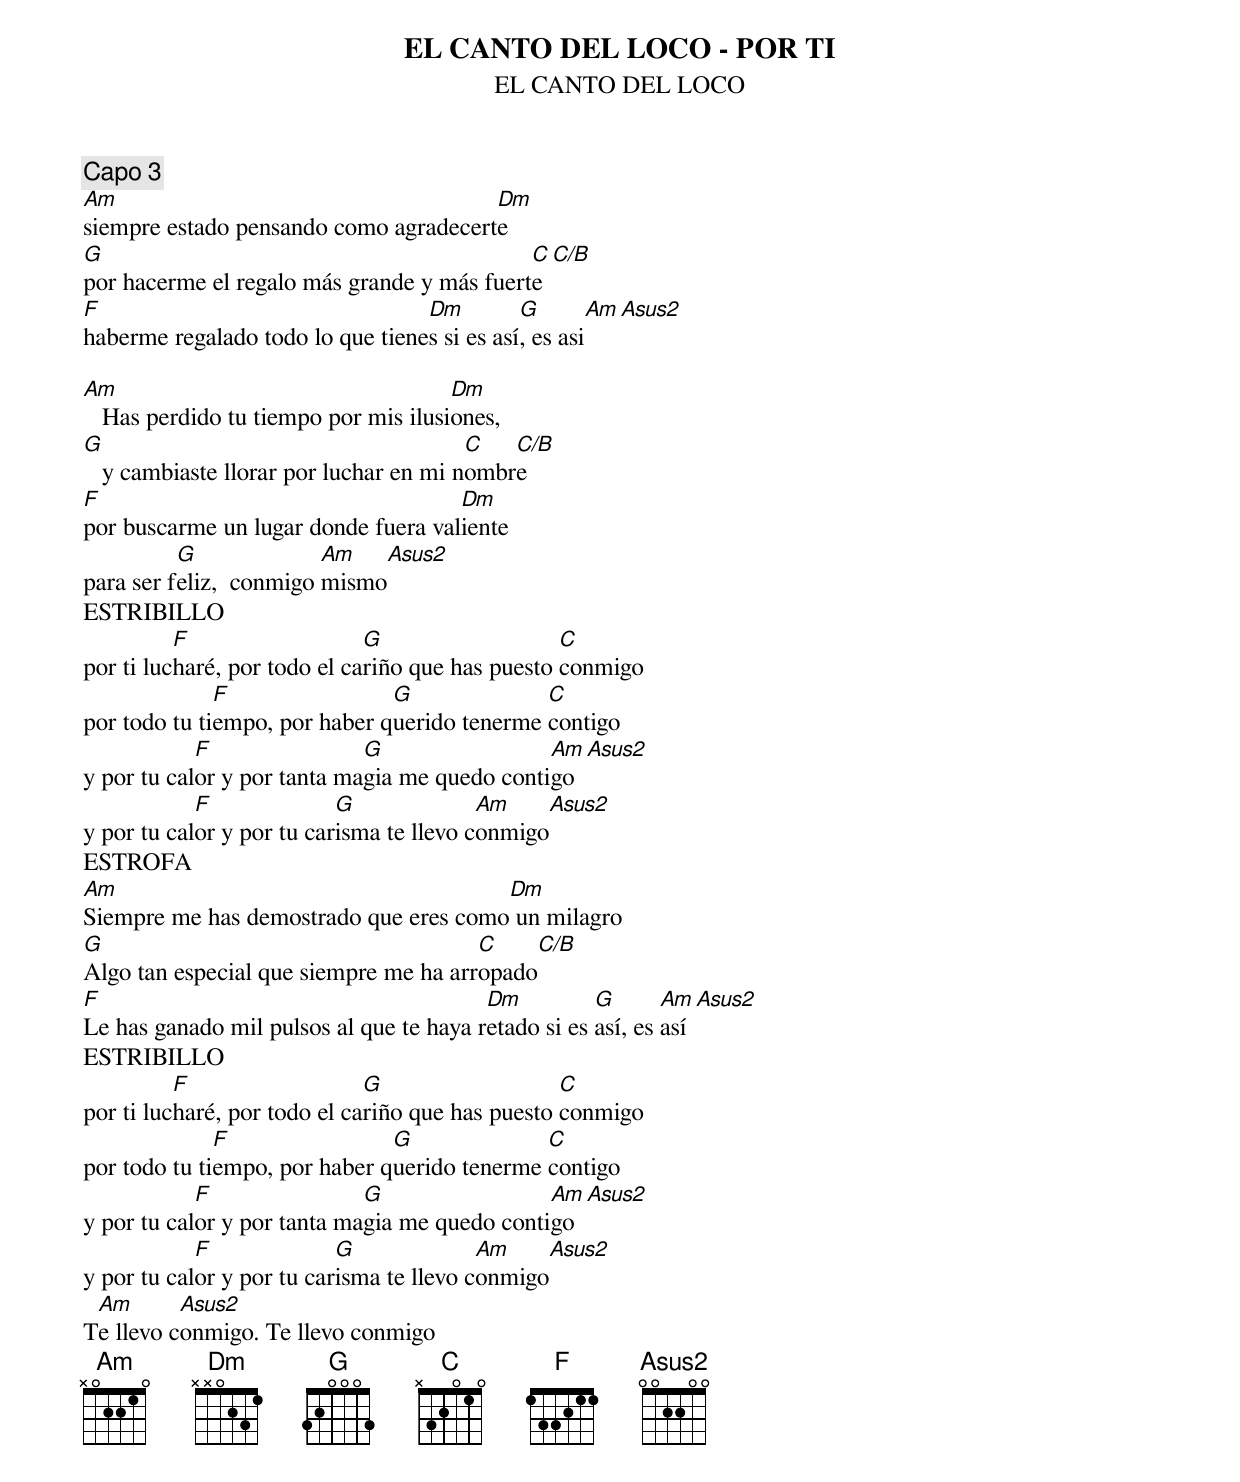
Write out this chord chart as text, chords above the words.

EL CANTO DEL LOCO - POR TI
EL CANTO DEL LOCO
Capo 3
Am                                     Dm
siempre estado pensando como agradecerte
G                                           C    C/B
por hacerme el regalo más grande y más fuerte
F                                 Dm         G       Am   Asus2
haberme regalado todo lo que tienes si es así, es asi

Am                                    Dm
   Has perdido tu tiempo por mis ilusiones,
G                                       C   C/B
   y cambiaste llorar por luchar en mi nombre
F                                    Dm
por buscarme un lugar donde fuera valiente
          G              Am   Asus2
para ser feliz,  conmigo mismo
ESTRIBILLO
          F                   G                   C
por ti lucharé, por todo el cariño que has puesto conmigo
              F                G              C
por todo tu tiempo, por haber querido tenerme contigo
            F                G                 Am      Asus2
y por tu calor y por tanta magia me quedo contigo
            F              G              Am       Asus2
y por tu calor y por tu carisma te llevo conmigo
ESTROFA
Am                                     Dm
Siempre me has demostrado que eres como un milagro
G                                      C    C/B
Algo tan especial que siempre me ha arropado
F                                        Dm          G       Am   Asus2
Le has ganado mil pulsos al que te haya retado si es así, es así
ESTRIBILLO
          F                   G                   C
por ti lucharé, por todo el cariño que has puesto conmigo
              F                G              C
por todo tu tiempo, por haber querido tenerme contigo
            F                G                 Am      Asus2
y por tu calor y por tanta magia me quedo contigo
            F              G              Am       Asus2
y por tu calor y por tu carisma te llevo conmigo
 Am       Asus2
Te llevo conmigo. Te llevo conmigo
